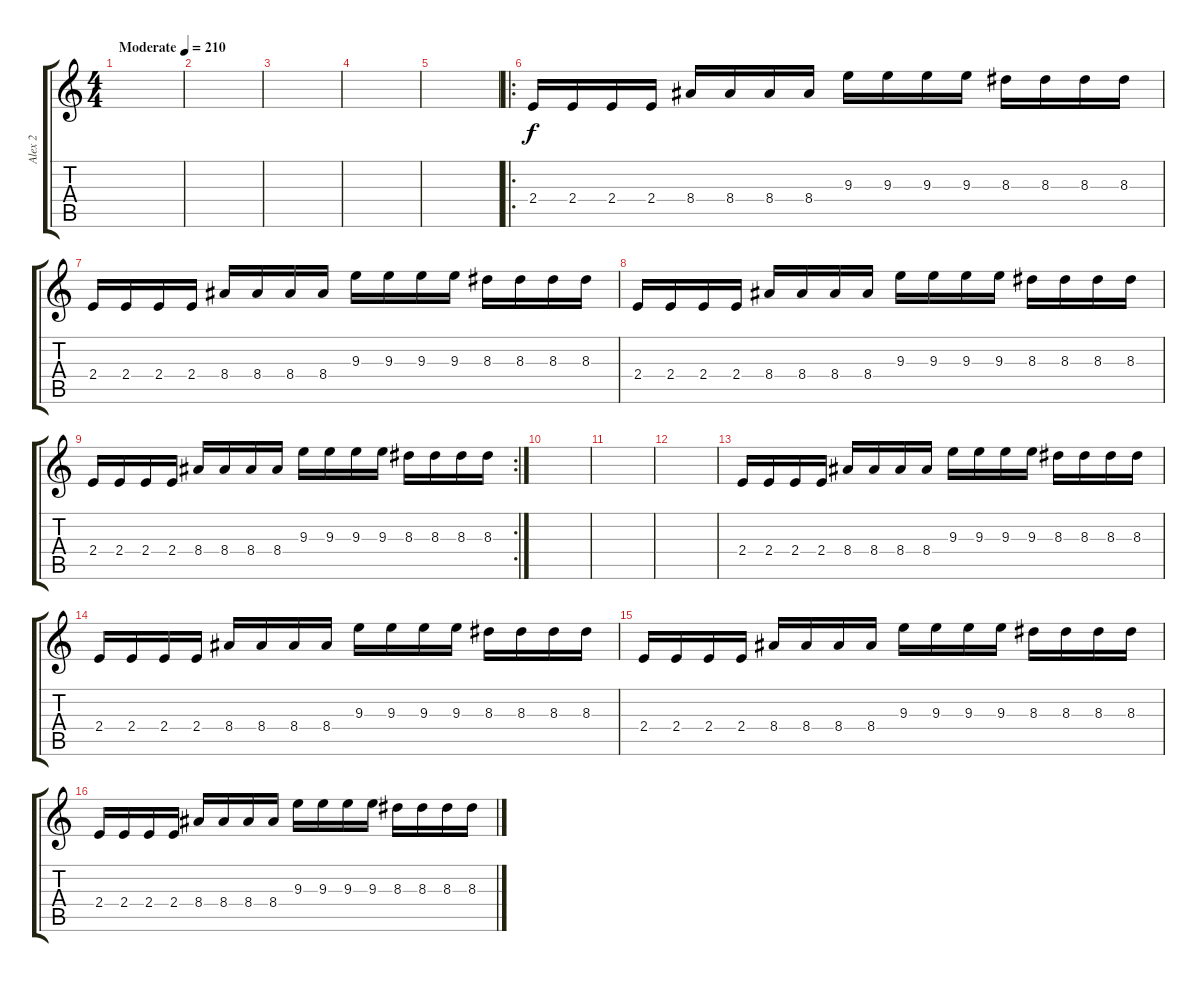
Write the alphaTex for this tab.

\track ("Alex 2" "Alex 2") {instrument overdrivenguitar}
\staff {score tabs}
\tuning (E4 B3 G3 D3 A2 E2) {hide}
\ts (4 4)
\tempo (210 "Moderate")
\clef g2
\ks c
|
|
|
|
|
\ro
2.4.16 2.4.16 2.4.16 2.4.16 8.4.16 8.4.16 8.4.16 8.4.16 9.3.16 9.3.16 9.3.16 9.3.16 8.3.16 8.3.16 8.3.16 8.3.16 |
2.4.16 2.4.16 2.4.16 2.4.16 8.4.16 8.4.16 8.4.16 8.4.16 9.3.16 9.3.16 9.3.16 9.3.16 8.3.16 8.3.16 8.3.16 8.3.16 |
2.4.16 2.4.16 2.4.16 2.4.16 8.4.16 8.4.16 8.4.16 8.4.16 9.3.16 9.3.16 9.3.16 9.3.16 8.3.16 8.3.16 8.3.16 8.3.16 |
\rc 2
2.4.16 2.4.16 2.4.16 2.4.16 8.4.16 8.4.16 8.4.16 8.4.16 9.3.16 9.3.16 9.3.16 9.3.16 8.3.16 8.3.16 8.3.16 8.3.16 |
|
|
|
2.4.16 2.4.16 2.4.16 2.4.16 8.4.16 8.4.16 8.4.16 8.4.16 9.3.16 9.3.16 9.3.16 9.3.16 8.3.16 8.3.16 8.3.16 8.3.16 |
2.4.16 2.4.16 2.4.16 2.4.16 8.4.16 8.4.16 8.4.16 8.4.16 9.3.16 9.3.16 9.3.16 9.3.16 8.3.16 8.3.16 8.3.16 8.3.16 |
2.4.16 2.4.16 2.4.16 2.4.16 8.4.16 8.4.16 8.4.16 8.4.16 9.3.16 9.3.16 9.3.16 9.3.16 8.3.16 8.3.16 8.3.16 8.3.16 |
2.4.16 2.4.16 2.4.16 2.4.16 8.4.16 8.4.16 8.4.16 8.4.16 9.3.16 9.3.16 9.3.16 9.3.16 8.3.16 8.3.16 8.3.16 8.3.16
